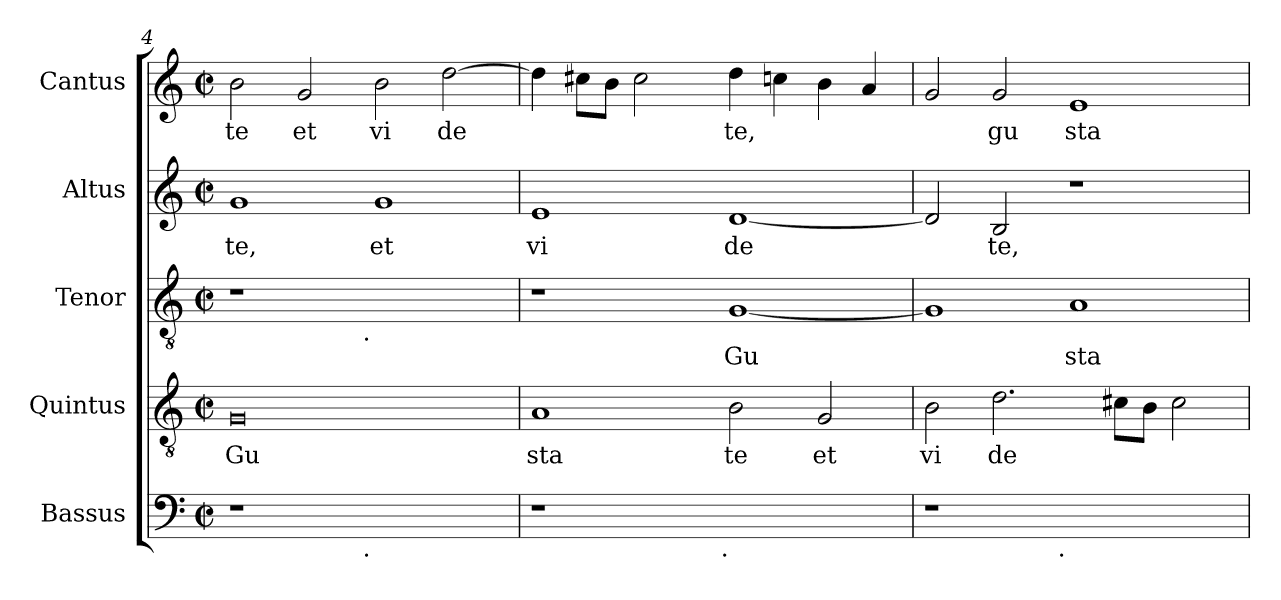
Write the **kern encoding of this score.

**kern	**kern	**text	**kern	**text	**kern	**text	**kern	**text
*part5	*part4	*part4	*part3	*part3	*part2	*part2	*part1	*part1
*staff5	*staff4	*staff4	*staff3	*staff3	*staff2	*staff2	*staff1	*staff1
*I"Bassus	*I"Quintus	*	*I"Tenor	*	*I"Altus	*	*I"Cantus	*
*clefF4	*clefGv2	*	*clefGv2	*	*clefG2	*	*clefG2	*
*k[]	*k[]	*	*k[]	*	*k[]	*	*k[]	*
*C:	*C:	*	*C:	*	*C:	*	*C:	*
*M2/2	*M2/2	*	*M2/2	*	*M2/2	*	*M2/2	*
*met(c|)	*met(c|)	*	*met(c|)	*	*met(c|)	*	*met(c|)	*
=4	=4	=4	=4	=4	=4	=4	=4	=4
!	!	!LO:LY:b:cj	!	!	!	!LO:LY:b:cj	!	!LO:LY:b:cj
*^	*	*	*^	*	*	*	*	*
1r	2ryy	0G	Gu	1r	2ryy	.	1g	te,	2b\	te
!	!	!	!	!	!	!	!	!	!	!LO:LY:b:cj
.	4...ryy	.	.	.	4...ryy	.	.	.	2g/	et
!	!	!	!	!	!LO:TX:b:t=.	!	!	!	!	!
!	!LO:TX:b:t=.	!	!	!	!	!	!	!	!	!
.	1ryy	.	.	.	1ryy	.	.	.	.	.
!	!	!	!	!	!	!	!	!LO:LY:b:cj	!	!LO:LY:b:cj
1ryy	.	.	.	1ryy	.	.	1g	et	2b\	vi
!	!	!	!	!	!	!	!	!	!	!LO:LY:b:cj
.	.	.	.	.	.	.	.	.	[>2dd\	de
.	32ryy	.	.	.	32ryy	.	.	.	.	.
=5	=5	=5	=5	=5	=5	=5	=5	=5	=5	=5
!	!	!	!LO:LY:b:cj	!	!	!	!	!LO:LY:b:cj	!	!LO:LY:b:cj
*	*	*	*	*v	*v	*	*	*	*	*
1r	2ryy	1A	sta	1r	.	1e	vi	4dd\]	.
!	!	!	!	!	!	!	!	!	!LO:LY:b:cj
.	.	.	.	.	.	.	.	8cc#\L	.
!	!	!	!	!	!	!	!	!	!LO:LY:b:cj
.	.	.	.	.	.	.	.	8b\J	.
!	!	!	!	!	!	!	!	!	!LO:LY:b:cj
.	4ryy	.	.	.	.	.	.	2cc#\	.
.	8...ryy	.	.	.	.	.	.	.	.
!	!LO:TX:b:t=.	!	!	!	!	!	!	!	!
.	1ryy	.	.	.	.	.	.	.	.
!	!	!	!LO:LY:b:cj	!	!LO:LY:b:cj	!	!LO:LY:b:cj	!	!LO:LY:b:cj
1ryy	.	2B\	te	[<1G	Gu-	[<1d	de	4dd\	te,
!	!	!	!	!	!	!	!	!	!LO:LY:b:cj
.	.	.	.	.	.	.	.	4ccn\	.
!	!	!	!LO:LY:b:cj	!	!	!	!	!	!LO:LY:b:cj
.	.	2G/	et	.	.	.	.	4b\	.
!	!	!	!	!	!	!	!	!	!LO:LY:b:cj
.	.	.	.	.	.	.	.	4a/	.
.	64ryy	.	.	.	.	.	.	.	.
=6	=6	=6	=6	=6	=6	=6	=6	=6	=6
!	!	!	!LO:LY:b:cj	!	!LO:LY:b:cj	!	!LO:LY:b:cj	!	!LO:LY:b:cj
1r	2ryy	2B\	vi	1G]	--	2d/]	.	2g/	.
!	!	!	!LO:LY:b:cj	!	!	!	!LO:LY:b:cj	!	!LO:LY:b:cj
.	4...ryy	2.d\	de	.	.	2B/	te,	2g/	gu
!	!LO:TX:b:t=.	!	!	!	!	!	!	!	!
.	1ryy	.	.	.	.	.	.	.	.
!	!	!	!	!	!LO:LY:b:cj	!	!	!	!LO:LY:b:cj
1ryy	.	.	.	1A	-sta-	1r	.	1e	sta
!	!	!	!LO:LY:b:cj	!	!	!	!	!	!
.	.	8c#\L	.	.	.	.	.	.	.
!	!	!	!LO:LY:b:cj	!	!	!	!	!	!
.	.	8B\J	.	.	.	.	.	.	.
!	!	!	!LO:LY:b:cj	!	!	!	!	!	!
.	.	2c#\	.	.	.	.	.	.	.
.	32ryy	.	.	.	.	.	.	.	.
*v	*v	*	*	*	*	*	*	*	*
=	=	=	=	=	=	=	=	=
*-	*-	*-	*-	*-	*-	*-	*-	*-
